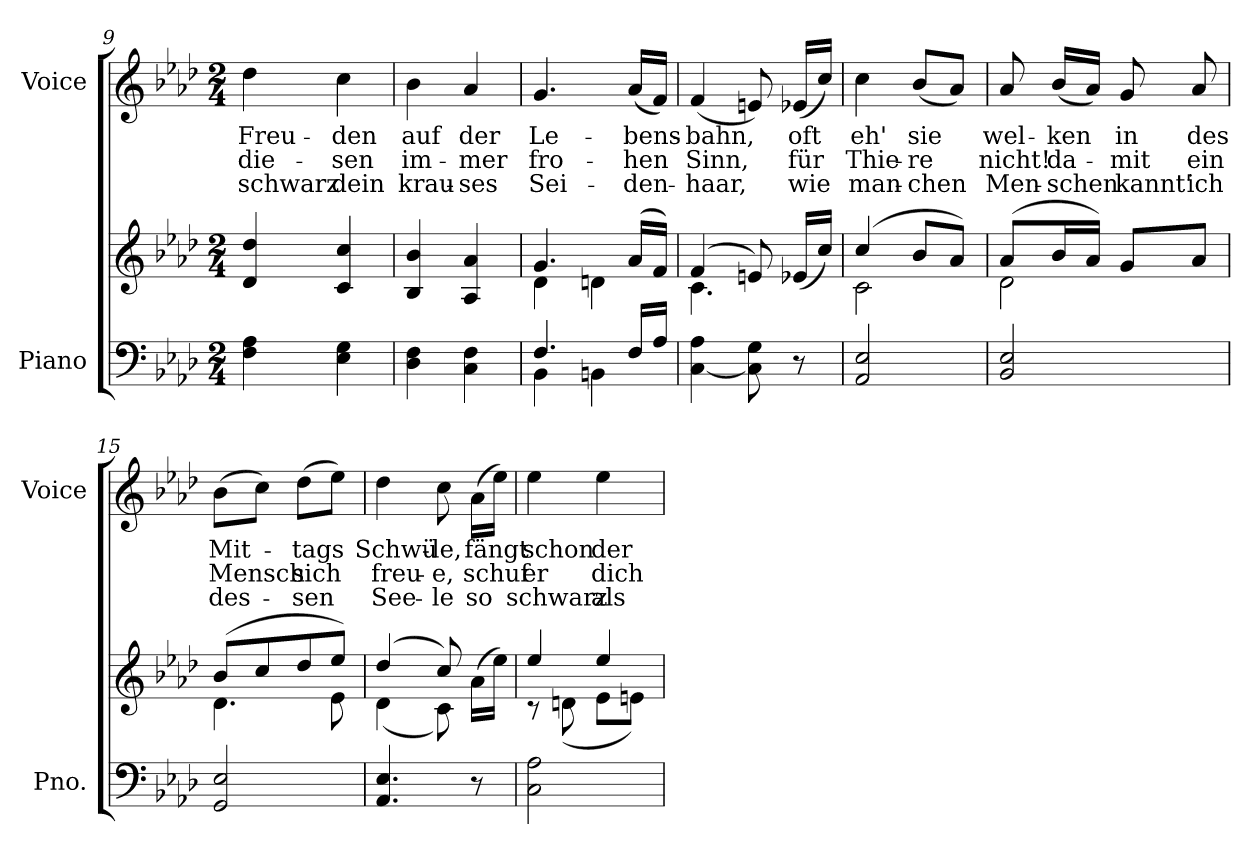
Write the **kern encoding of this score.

**kern	**kern	**kern	**text	**text	**text
*part2	*part2	*part1	*part1	*part1	*part1
*staff3	*staff2	*staff1	*staff1	*staff1	*staff1
*I"Piano	*	*I"Voice	*	*	*
*I'Pno.	*	*I'Voice	*	*	*
*clefF4	*clefG2	*clefG2	*	*	*
*k[b-e-a-d-]	*k[b-e-a-d-]	*k[b-e-a-d-]	*	*	*
*A-:	*A-:	*A-:	*	*	*
*M2/4	*M2/4	*M2/4	*	*	*
=9	=9	=9	=9	=9	=9
!	!	!	!LO:LY:b:color=#000000	!LO:LY:b:color=#000000	!LO:LY:b:color=#000000
4Fi\ 4A-i	4d-i/ 4dd-i	4dd-i\	Freu-	die-	schwarz
!	!	!	!LO:LY:b:color=#000000	!LO:LY:b:color=#000000	!LO:LY:b:color=#000000
4E-i\ 4Gi	4ci/ 4cci	4cci\	-den	-sen	dein
=10	=10	=10	=10	=10	=10
!	!	!	!LO:LY:b:color=#000000	!LO:LY:b:color=#000000	!LO:LY:b:color=#000000
4D-i\ 4Fi	4B-i/ 4b-i	4b-i\	auf	im-	krau-
!	!	!	!LO:LY:b:color=#000000	!LO:LY:b:color=#000000	!LO:LY:b:color=#000000
4Ci\ 4Fi	4A-i/ 4a-i	4a-i/	der	-mer	-ses
=11	=11	=11	=11	=11	=11
*^	*^	*	*	*	*
!	!	!	!	!	!LO:LY:b:color=#000000	!LO:LY:b:color=#000000	!LO:LY:b:color=#000000
4.Fi/	4BB-i\	4.gi/	4d-i\	4.gi/	Le-	fro-	Sei-
.	4BBni\	.	4dni\	.	.	.	.
!	!	!	!	!	!LO:LY:b:color=#000000	!LO:LY:b:color=#000000	!LO:LY:b:color=#000000
16Fi/LL	.	(16a-i/LL	.	(16a-i/LL	-bens-	-hen	-den-
16A-i/JJ	.	16fi/JJ)	.	16fi/JJ)	.	.	.
*v	*v	*	*	*	*	*	*
=12	=12	=12	=12	=12	=12	=12
!	!	!	!	!LO:LY:b:color=#000000	!LO:LY:b:color=#000000	!LO:LY:b:color=#000000
[<4Ci\ 4A-i	(4fi/	4.ci\	(4fi/	-bahn,	Sinn,	-haar,
8Ci\] 8Gi	8eni/)	.	8eni/)	.	.	.
!	!	!	!	!LO:LY:b:color=#000000	!LO:LY:b:color=#000000	!LO:LY:b:color=#000000
8r	(16e-Xi/LL	8ryy	(16e-Xi/LL	oft	für	wie
.	16cci/JJ)	.	16cci/JJ)	.	.	.
=13	=13	=13	=13	=13	=13	=13
!	!	!	!	!LO:LY:b:color=#000000	!LO:LY:b:color=#000000	!LO:LY:b:color=#000000
2AA-i/ 2E-i	(4cci/	2ci\	4cci\	eh'	Thie-	man-
!	!	!	!	!LO:LY:b:color=#000000	!LO:LY:b:color=#000000	!LO:LY:b:color=#000000
.	8b-i/L	.	(8b-i/L	sie	-re	-chen
.	8a-i/J)	.	8a-i/J)	.	.	.
=14	=14	=14	=14	=14	=14	=14
!	!	!	!	!LO:LY:b:color=#000000	!LO:LY:b:color=#000000	!LO:LY:b:color=#000000
2BB-i/ 2E-i	(8a-i/L	2d-i\	8a-i/	wel-	nicht!	Men-
!	!	!	!	!LO:LY:b:color=#000000	!LO:LY:b:color=#000000	!LO:LY:b:color=#000000
.	16b-i/L	.	(16b-i/LL	-ken	da-	-schen
.	16a-i/JJ)	.	16a-i/JJ)	.	.	.
!	!	!	!	!LO:LY:b:color=#000000	!LO:LY:b:color=#000000	!LO:LY:b:color=#000000
.	8gi/L	.	8gi/	in	-mit	kannt'
!	!	!	!	!LO:LY:b:color=#000000	!LO:LY:b:color=#000000	!LO:LY:b:color=#000000
.	8a-i/J	.	8a-i/	des	ein	ich
!!LO:LB:g=z
=15	=15	=15	=15	=15	=15	=15
!	!	!	!	!LO:LY:b:color=#000000	!LO:LY:b:color=#000000	!LO:LY:b:color=#000000
2GGi/ 2E-i	(8b-i/L	4.d-i\	(8b-i\L	Mit-	Mensch	des-
.	8cci/	.	8cci\J)	.	.	.
!	!	!	!	!LO:LY:b:color=#000000	!LO:LY:b:color=#000000	!LO:LY:b:color=#000000
.	8dd-i/	.	(8dd-i\L	-tags	sich	-sen
.	8ee-i/J)	8e-i\	8ee-i\J)	.	.	.
=16	=16	=16	=16	=16	=16	=16
!	!	!	!	!LO:LY:b:color=#000000	!LO:LY:b:color=#000000	!LO:LY:b:color=#000000
4.AA-i/ 4.E-i	(4dd-i/	(4d-i\	4dd-i\	Schwü-	freu-	See-
!	!	!	!	!LO:LY:b:color=#000000	!LO:LY:b:color=#000000	!LO:LY:b:color=#000000
.	8cci/)	8ci\)	8cci\	-le,	-e,	-le
!	!	!	!	!LO:LY:b:color=#000000	!LO:LY:b:color=#000000	!LO:LY:b:color=#000000
8r	(16a-i\LL	8ryy	(16a-i\LL	fängt	schuf	so
.	16ee-i\JJ)	.	16ee-i\JJ)	.	.	.
=17	=17	=17	=17	=17	=17	=17
!	!	!	!	!LO:LY:b:color=#000000	!LO:LY:b:color=#000000	!LO:LY:b:color=#000000
2Ci\ 2A-i	4ee-i/	8r	4ee-i\	schon	er	schwarz
.	.	(8dni\	.	.	.	.
!	!	!	!	!LO:LY:b:color=#000000	!LO:LY:b:color=#000000	!LO:LY:b:color=#000000
.	4ee-i/	8e-i\L	4ee-i\	der	dich	als
.	.	8eni\J)	.	.	.	.
*	*v	*v	*	*	*	*
=	=	=	=	=	=
*-	*-	*-	*-	*-	*-
